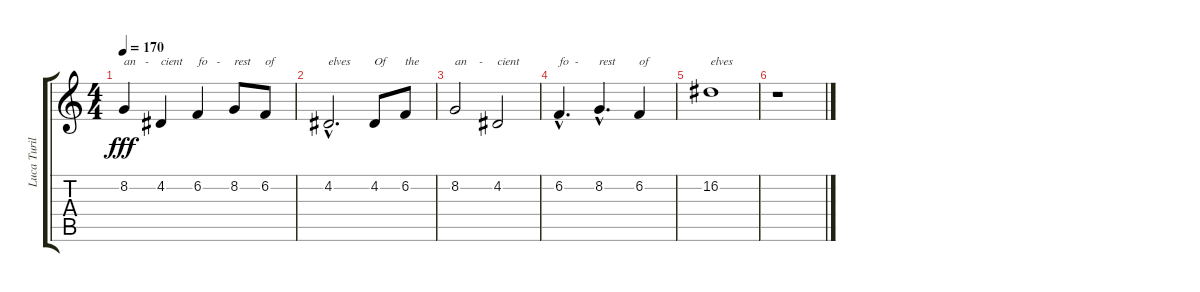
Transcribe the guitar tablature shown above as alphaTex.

\track ("Luca Turilli" "Luca Turil") {instrument cello}
\staff {score tabs}
\tuning (E4 B3 G3 D3 A2 E2) {hide}
\ts (4 4)
\tempo 170
\clef g2
\ks c
8.2.4{txt "an   -" dy fff} 4.2.4{txt "cient"} 6.2.4{txt "fo   -"} 8.2.8{txt "rest"} 6.2.8{txt "of"} |
4.2{hac}.2{d txt "elves"} 4.2.8{txt "Of"} 6.2.8{txt "the"} |
8.2.2{txt "an    -"} 4.2.2{txt "cient"} |
6.2{hac}.4{d txt "fo  -"} 8.2{hac}.4{d txt "rest"} 6.2.4{txt "of"} |
16.2.1{txt "elves"} |
r.1
